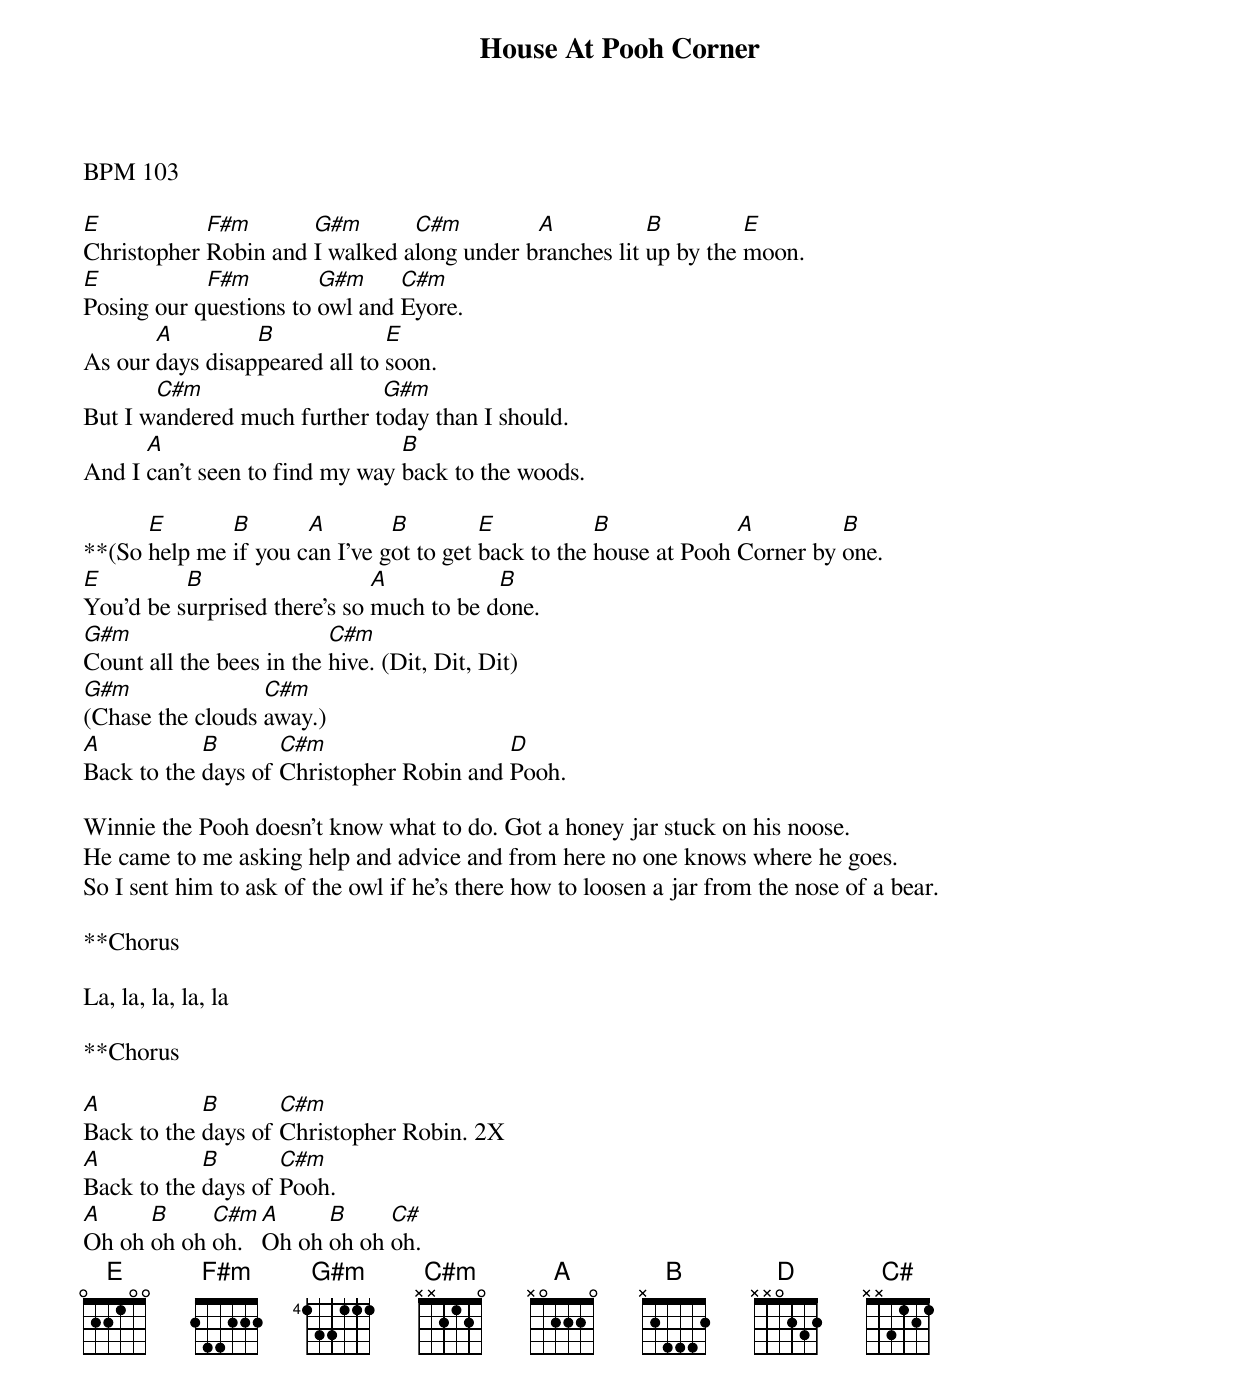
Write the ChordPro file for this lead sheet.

{title:House At Pooh Corner}
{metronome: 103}
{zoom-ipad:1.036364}
BPM 103

[E]Christopher [F#m]Robin and [G#m]I walked a[C#m]long under b[A]ranches lit [B]up by the [E]moon.
[E]Posing our q[F#m]uestions to [G#m]owl and [C#m]Eyore.
As our [A]days disap[B]peared all to [E]soon.
But I w[C#m]andered much further t[G#m]oday than I should.
And I [A]can't seen to find my way [B]back to the woods.

**(So [E]help me [B]if you c[A]an I've g[B]ot to get [E]back to the [B]house at Pooh [A]Corner by [B]one.
[E]You'd be s[B]urprised there's so [A]much to be d[B]one.
[G#m]Count all the bees in the [C#m]hive. (Dit, Dit, Dit)
[G#m](Chase the clouds [C#m]away.)
[A]Back to the [B]days of [C#m]Christopher Robin and [D]Pooh.

Winnie the Pooh doesn't know what to do. Got a honey jar stuck on his noose.
He came to me asking help and advice and from here no one knows where he goes.
So I sent him to ask of the owl if he's there how to loosen a jar from the nose of a bear.

**Chorus

La, la, la, la, la

**Chorus

[A]Back to the [B]days of [C#m]Christopher Robin. 2X
[A]Back to the [B]days of [C#m]Pooh.
[A]Oh oh [B]oh oh [C#m]oh. [A]Oh oh [B]oh oh [C#]oh.
